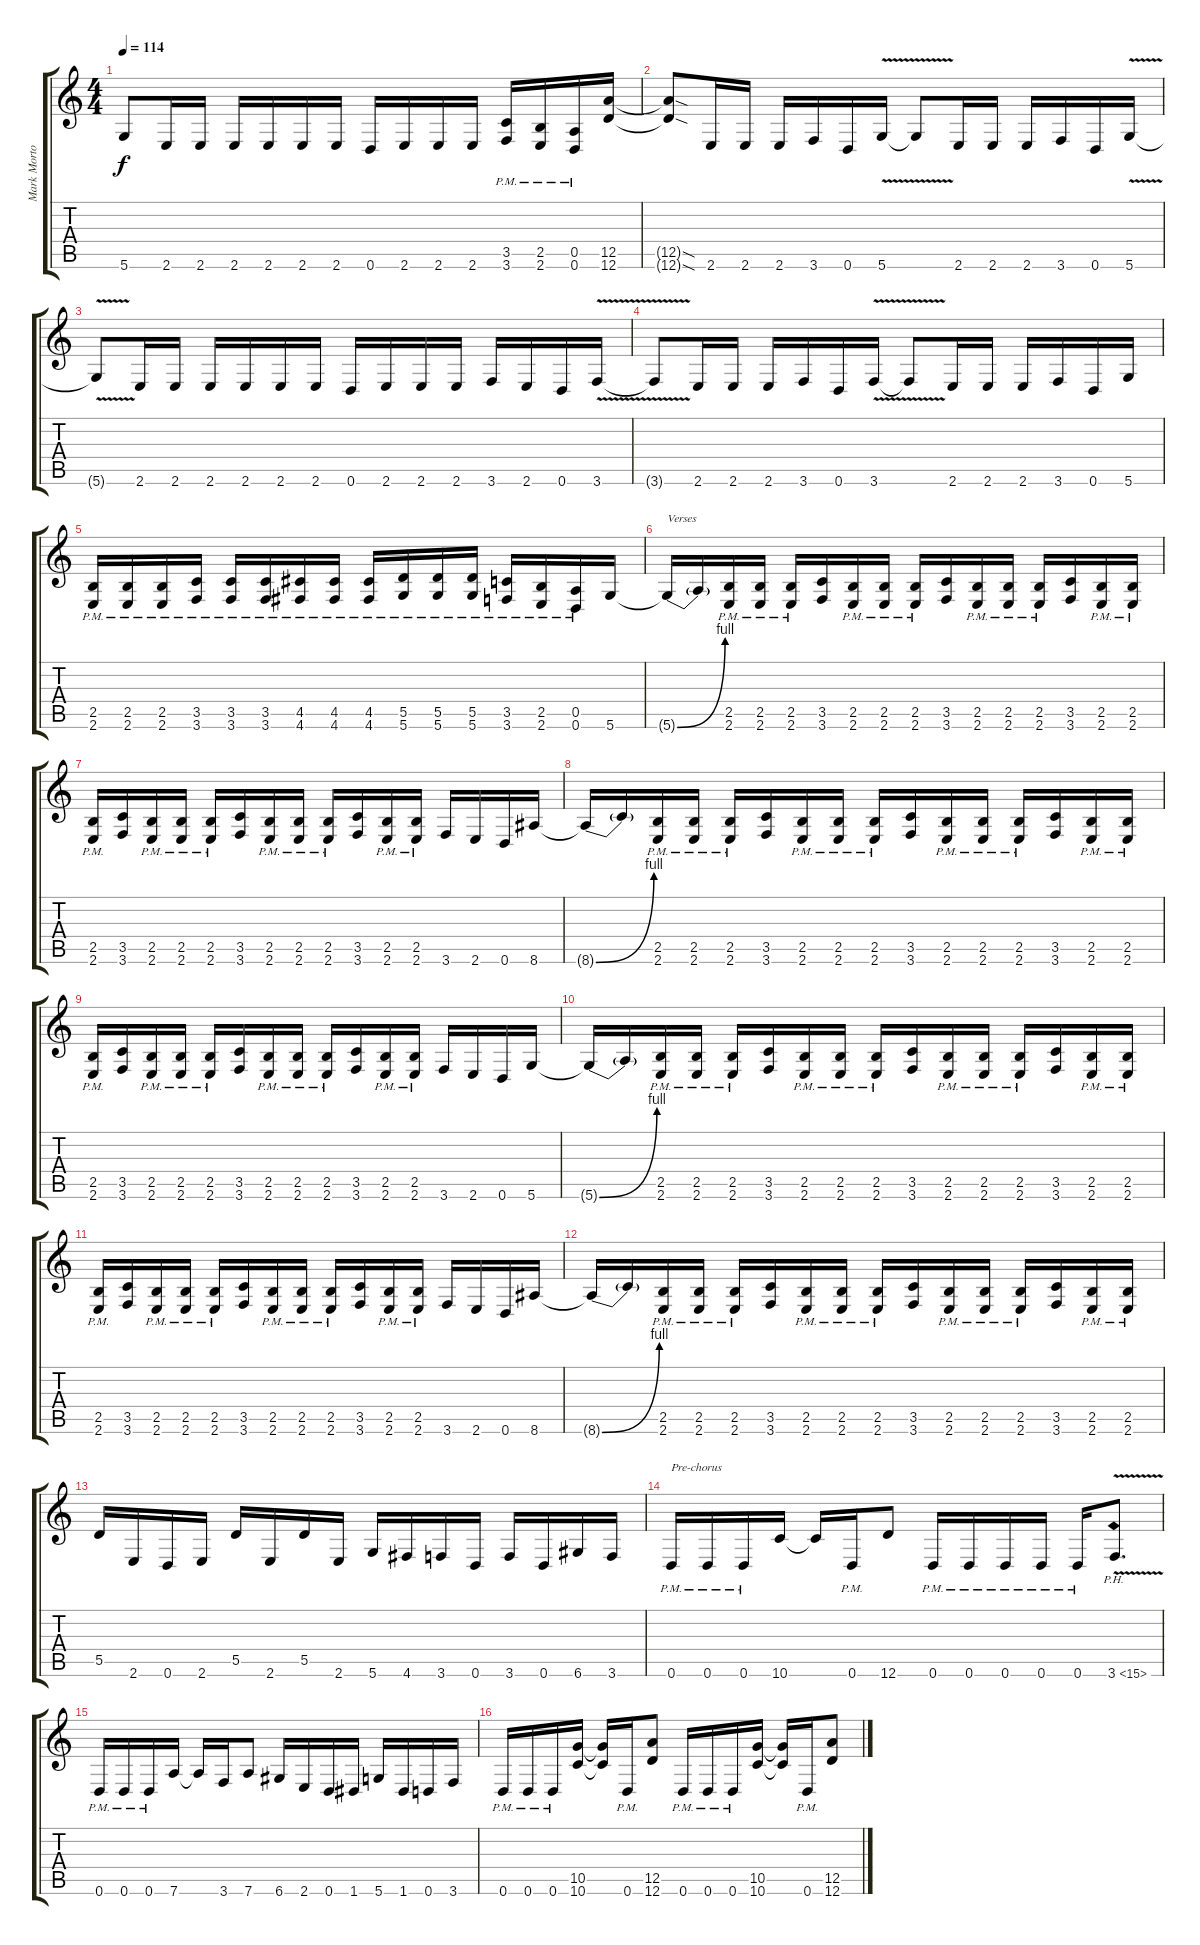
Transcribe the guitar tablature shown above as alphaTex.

\track ("Mark Morton (Rhythm)" "Mark Morto") {instrument distortionguitar}
\staff {score tabs}
\tuning (E4 B3 G3 D3 A2 D2) {hide}
\ts (4 4)
\tempo 114
\clef g2
\ks c
5.6{t}.8{dy f} 2.6.16 2.6.16 2.6.16 2.6.16 2.6.16 2.6.16 0.6.16 2.6.16 2.6.16 2.6.16 (3.5{pm} 3.6{pm}).16 (2.5{pm} 2.6{pm}).16 (0.5{pm} 0.6{pm}).16 (12.5 12.6).16 |
(12.5{sod t} 12.6{sod t}).8 2.6.16 2.6.16 2.6.16 3.6.16 0.6.16 5.6{v}.16 5.6{t}.8 2.6.16 2.6.16 2.6.16 3.6.16 0.6.16 5.6{v}.16 |
5.6{t}.8 2.6.16 2.6.16 2.6.16 2.6.16 2.6.16 2.6.16 0.6.16 2.6.16 2.6.16 2.6.16 3.6.16 2.6.16 0.6.16 3.6{v}.16 |
3.6{t}.8 2.6.16 2.6.16 2.6.16 3.6.16 0.6.16 3.6{v}.16 3.6{t}.8 2.6.16 2.6.16 2.6.16 3.6.16 0.6.16 5.6.16 |
(2.5{pm} 2.6{pm}).16 (2.5{pm} 2.6{pm}).16 (2.5{pm} 2.6{pm}).16 (3.5{pm} 3.6{pm}).16 (3.5{pm} 3.6{pm}).16 (3.5{pm} 3.6{pm}).16 (4.5{pm} 4.6{pm}).16 (4.5{pm} 4.6{pm}).16 (4.5{pm} 4.6{pm}).16 (5.5{pm} 5.6{pm}).16 (5.5{pm} 5.6{pm}).16 (5.5{pm} 5.6{pm}).16 (3.5{pm} 3.6{pm}).16 (2.5{pm} 2.6{pm}).16 (0.5{pm} 0.6{pm}).16 5.6.16 |
5.6{be (bend 0 0 60 4) t}.16{txt "Verses"} 5.6{t}.16 (2.5{pm} 2.6{pm}).16 (2.5{pm} 2.6{pm}).16 (2.5{pm} 2.6{pm}).16 (3.5 3.6).16 (2.5{pm} 2.6{pm}).16 (2.5{pm} 2.6{pm}).16 (2.5{pm} 2.6{pm}).16 (3.5 3.6).16 (2.5{pm} 2.6{pm}).16 (2.5{pm} 2.6{pm}).16 (2.5{pm} 2.6{pm}).16 (3.5 3.6).16 (2.5{pm} 2.6{pm}).16 (2.5{pm} 2.6{pm}).16 |
(2.5{pm} 2.6{pm}).16 (3.5 3.6).16 (2.5{pm} 2.6{pm}).16 (2.5{pm} 2.6{pm}).16 (2.5{pm} 2.6{pm}).16 (3.5 3.6).16 (2.5{pm} 2.6{pm}).16 (2.5{pm} 2.6{pm}).16 (2.5{pm} 2.6{pm}).16 (3.5 3.6).16 (2.5{pm} 2.6{pm}).16 (2.5{pm} 2.6{pm}).16 3.6.16 2.6.16 0.6.16 8.6.16 |
8.6{be (bend 0 0 60 4) t}.16 8.6{t}.16 (2.5{pm} 2.6{pm}).16 (2.5{pm} 2.6{pm}).16 (2.5{pm} 2.6{pm}).16 (3.5 3.6).16 (2.5{pm} 2.6{pm}).16 (2.5{pm} 2.6{pm}).16 (2.5{pm} 2.6{pm}).16 (3.5 3.6).16 (2.5{pm} 2.6{pm}).16 (2.5{pm} 2.6{pm}).16 (2.5{pm} 2.6{pm}).16 (3.5 3.6).16 (2.5{pm} 2.6{pm}).16 (2.5{pm} 2.6{pm}).16 |
(2.5{pm} 2.6{pm}).16 (3.5 3.6).16 (2.5{pm} 2.6{pm}).16 (2.5{pm} 2.6{pm}).16 (2.5{pm} 2.6{pm}).16 (3.5 3.6).16 (2.5{pm} 2.6{pm}).16 (2.5{pm} 2.6{pm}).16 (2.5{pm} 2.6{pm}).16 (3.5 3.6).16 (2.5{pm} 2.6{pm}).16 (2.5{pm} 2.6{pm}).16 3.6.16 2.6.16 0.6.16 5.6.16 |
5.6{be (bend 0 0 60 4) t}.16 5.6{t}.16 (2.5{pm} 2.6{pm}).16 (2.5{pm} 2.6{pm}).16 (2.5{pm} 2.6{pm}).16 (3.5 3.6).16 (2.5{pm} 2.6{pm}).16 (2.5{pm} 2.6{pm}).16 (2.5{pm} 2.6{pm}).16 (3.5 3.6).16 (2.5{pm} 2.6{pm}).16 (2.5{pm} 2.6{pm}).16 (2.5{pm} 2.6{pm}).16 (3.5 3.6).16 (2.5{pm} 2.6{pm}).16 (2.5{pm} 2.6{pm}).16 |
(2.5{pm} 2.6{pm}).16 (3.5 3.6).16 (2.5{pm} 2.6{pm}).16 (2.5{pm} 2.6{pm}).16 (2.5{pm} 2.6{pm}).16 (3.5 3.6).16 (2.5{pm} 2.6{pm}).16 (2.5{pm} 2.6{pm}).16 (2.5{pm} 2.6{pm}).16 (3.5 3.6).16 (2.5{pm} 2.6{pm}).16 (2.5{pm} 2.6{pm}).16 3.6.16 2.6.16 0.6.16 8.6.16 |
8.6{be (bend 0 0 60 4) t}.16 8.6{t}.16 (2.5{pm} 2.6{pm}).16 (2.5{pm} 2.6{pm}).16 (2.5{pm} 2.6{pm}).16 (3.5 3.6).16 (2.5{pm} 2.6{pm}).16 (2.5{pm} 2.6{pm}).16 (2.5{pm} 2.6{pm}).16 (3.5 3.6).16 (2.5{pm} 2.6{pm}).16 (2.5{pm} 2.6{pm}).16 (2.5{pm} 2.6{pm}).16 (3.5 3.6).16 (2.5{pm} 2.6{pm}).16 (2.5{pm} 2.6{pm}).16 |
5.5.16 2.6.16 0.6.16 2.6.16 5.5.16 2.6.16 5.5.16 2.6.16 5.6.16 4.6.16 3.6.16 0.6.16 3.6.16 0.6.16 6.6.16 3.6.16 |
0.6{pm}.16{txt "Pre-chorus"} 0.6{pm}.16 0.6{pm}.16 10.6.16 10.6{t}.16 0.6{pm}.16 12.6.8 0.6{pm}.16 0.6{pm}.16 0.6{pm}.16 0.6{pm}.16 0.6{pm}.16 3.6{ph 12 v}.8{d} |
0.6{pm}.16 0.6{pm}.16 0.6{pm}.16 7.6.16 7.6{t}.16 3.6.16 7.6.8 6.6.16 2.6.16 0.6.16 1.6.16 5.6.16 1.6.16 0.6.16 3.6.16 |
0.6{pm}.16 0.6{pm}.16 0.6{pm}.16 (10.5 10.6).16 (10.5{t} 10.6{t}).16 0.6{pm}.16 (12.5 12.6).8 0.6{pm}.16 0.6{pm}.16 0.6{pm}.16 (10.5 10.6).16 (10.5{t} 10.6{t}).16 0.6{pm}.16 (12.5 12.6).8
